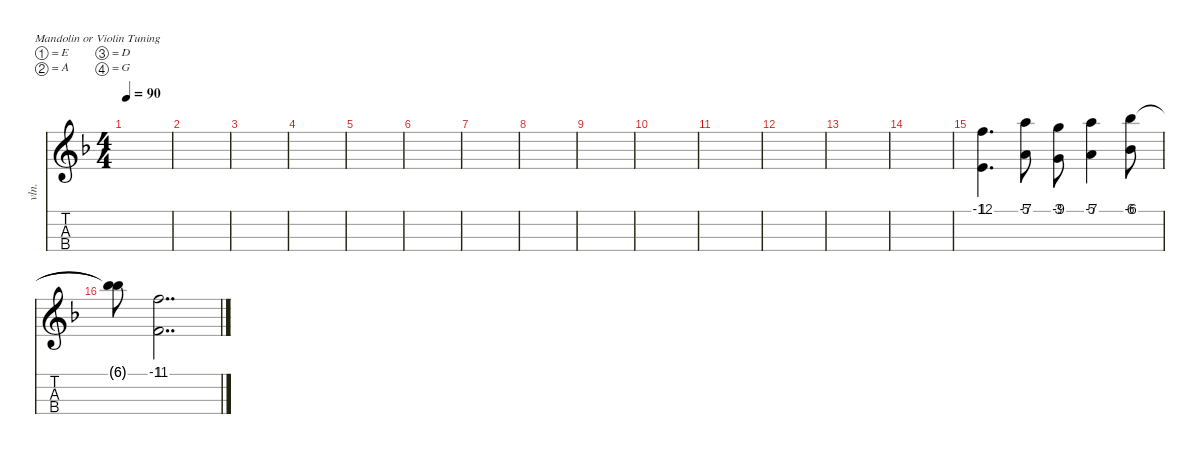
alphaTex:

\defaultSystemsLayout 4
\hideDynamics
\bracketExtendMode nobrackets
\track ("Violin" "vln.") {instrument violin}
\staff {score tabs}
\tuning (E5 A4 D4 G3)
\ts (4 4)
\tempo 90
\clef g2
\ks f
|
|
|
|
|
|
|
|
|
|
|
|
|
|
(1.1{acc forcenatural} -12.1{acc forcenatural}).4{d} (5.1{acc forcenatural} -7.1{acc forcenatural}).8 (-9.1{acc forcenatural} 3.1{acc forcenatural}).8 (5.1{acc forcenatural} -7.1{acc forcenatural}).4 (-6.1{acc b} 6.1{acc b}).8 |
(6.1{t acc b} 6.1{t acc b}).8 (1.1{acc forcenatural} -11.1{acc forcenatural}).2{dd}
